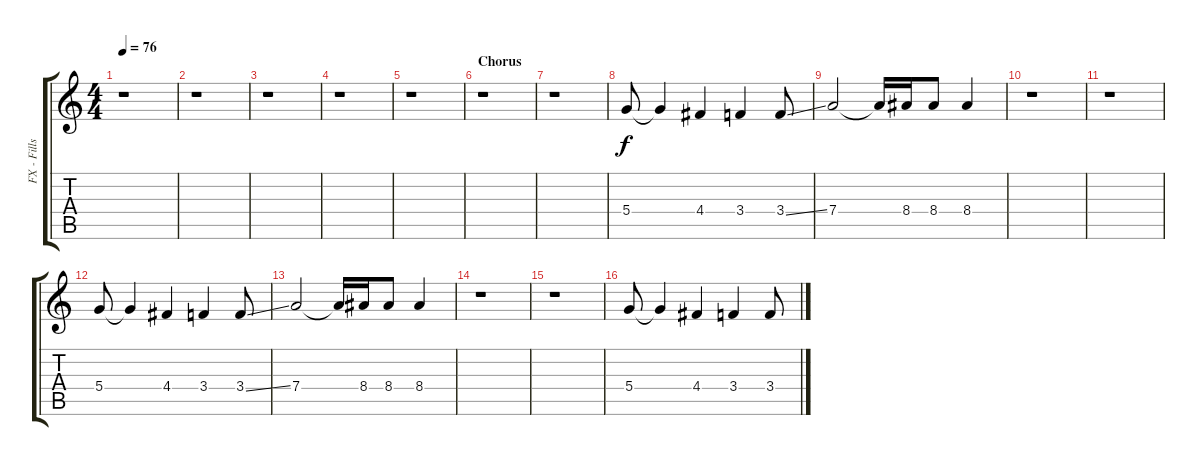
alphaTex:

\track ("FX - Fills Guitar" "FX - Fills") {instrument overdrivenguitar}
\staff {score tabs}
\tuning (E4 B3 G3 D3 A2 D2) {hide}
\ts (4 4)
\tempo 76
\clef g2
\ks c
r.1{dy f} |
r.1 |
r.1 |
r.1 |
r.1 |
\section ("" "Chorus")
r.1 |
r.1 |
5.4.8 5.4{t}.4 4.4.4 3.4.4 3.4{ss}.8 |
7.4.2 7.4{t}.16 8.4.16 8.4.8 8.4.4 |
r.1 |
r.1 |
5.4.8 5.4{t}.4 4.4.4 3.4.4 3.4{ss}.8 |
7.4.2 7.4{t}.16 8.4.16 8.4.8 8.4.4 |
r.1 |
r.1 |
5.4.8 5.4{t}.4 4.4.4 3.4.4 3.4{ss}.8
